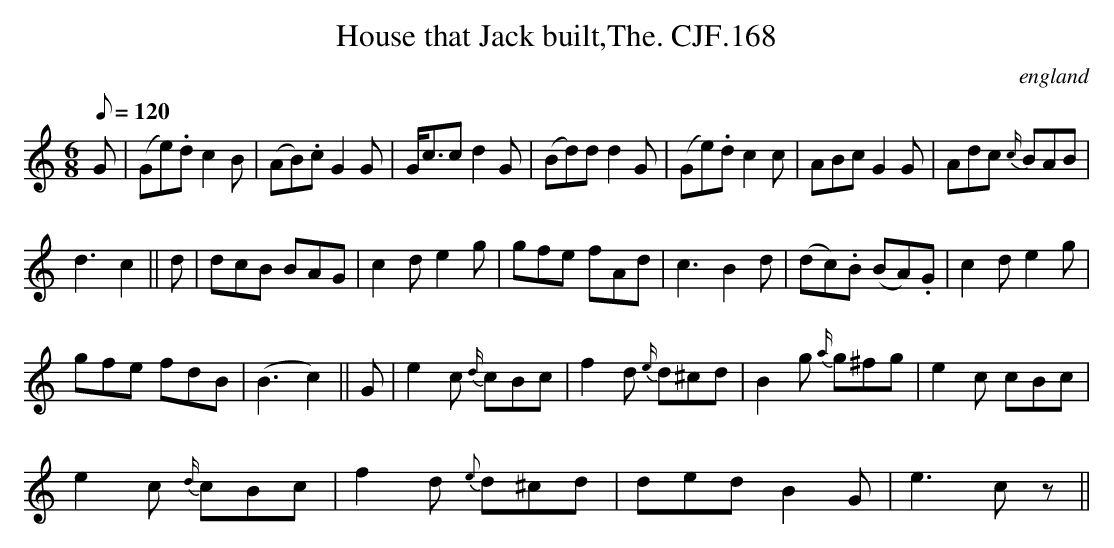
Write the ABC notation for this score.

X:1
T:House that Jack built,The. CJF.168
O:england
M:6/8
L:1/8
Q:120
K:C
G|(Ge).dc2B|(AB).cG2G|G<ccd2G|(Bd)dd2G|(Ge).dc2c|ABcG2G|Adc {c/}BAB|
d3-c2||d|dcB BAG|c2d e2g|gfe fAd|c3-B2d|(dc).B (BA).G|c2de2g|
gfe fdB|(B3c2)||G|e2c {d/}cBc|f2d {e/}d^cd|B2g {a/}g^fg|e2c cBc|
e2c {d/}cBc|f2d {e}d^cd|dedB2G|e3cz||
